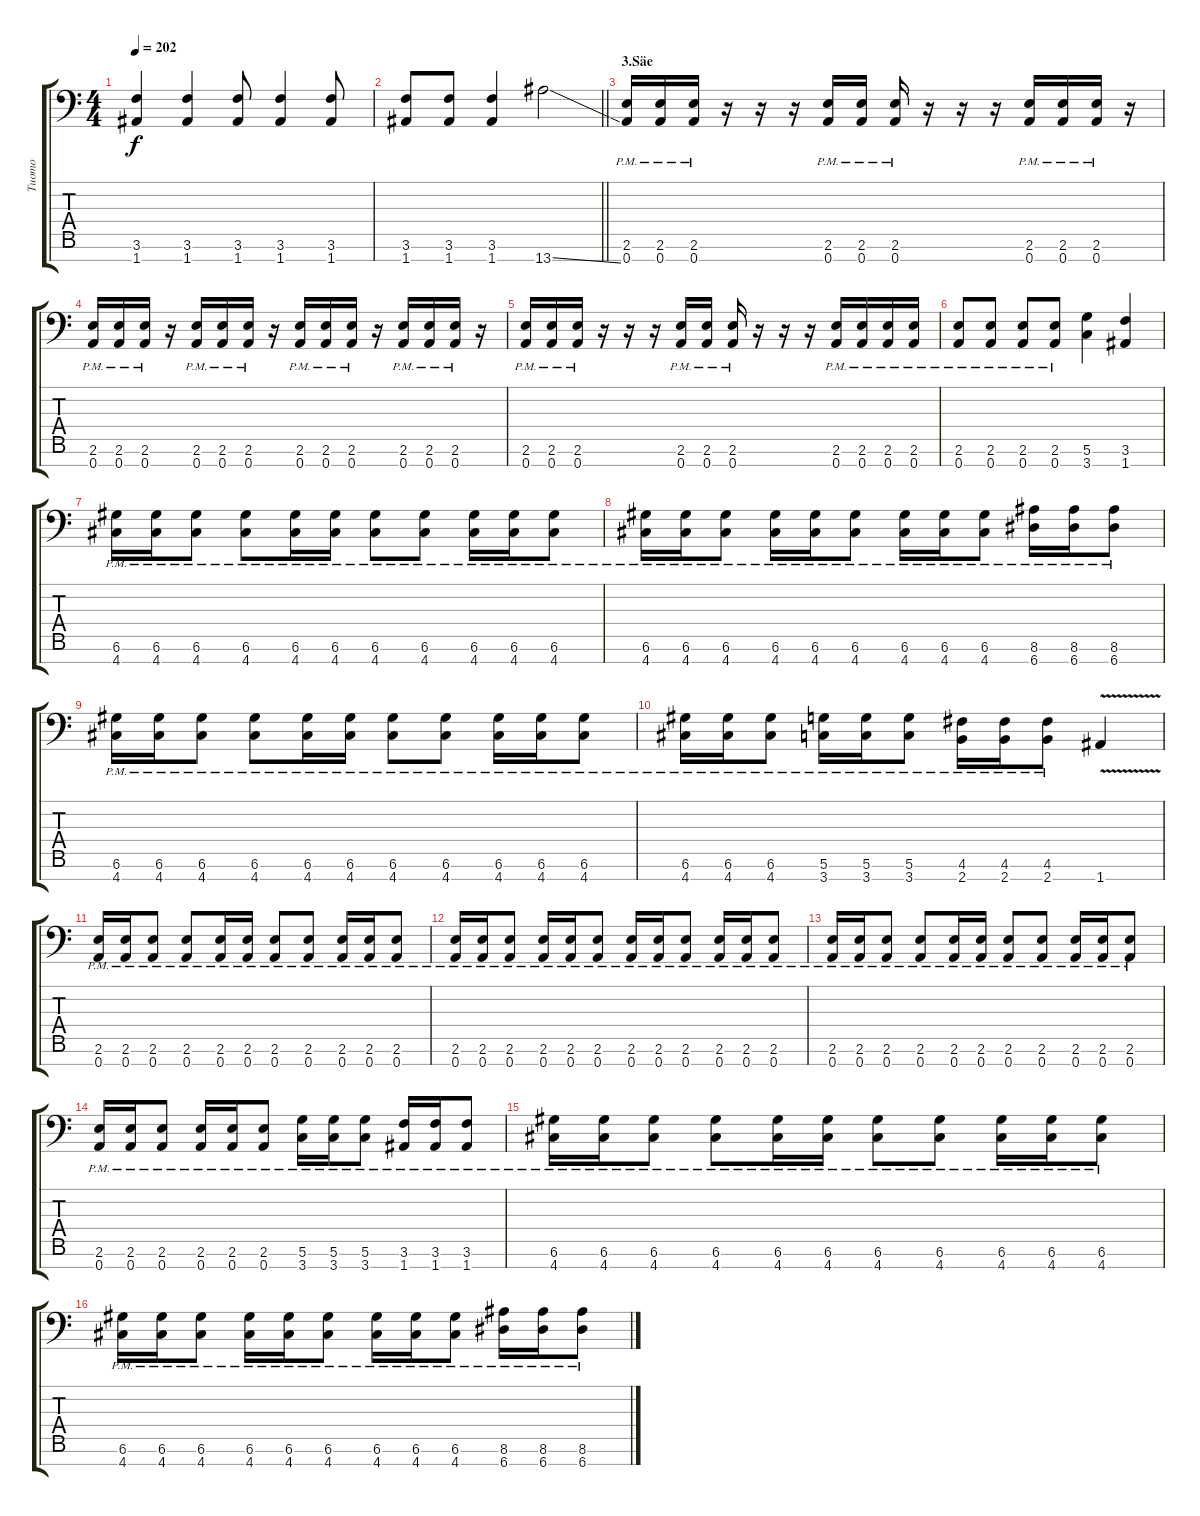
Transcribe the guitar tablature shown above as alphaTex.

\track ("Tuomo" "Tuomo") {instrument distortionguitar}
\staff {score tabs}
\tuning (E4 B3 G3 D3 A2 D2 A1) {hide}
\ts (4 4)
\tempo 202
\clef f4
\ks c
(3.6 1.7).4{dy f} (3.6 1.7).4 (3.6 1.7).8 (3.6 1.7).4 (3.6 1.7).8 |
\barLineRight lightlight
(3.6 1.7).8 (3.6 1.7).8 (3.6 1.7).4 13.7{ss}.2 |
\section ("" "3.Säe")
(2.6{pm} 0.7{pm}).16 (2.6{pm} 0.7{pm}).16 (2.6{pm} 0.7{pm}).16 r.16 r.16 r.16 (2.6{pm} 0.7{pm}).16 (2.6{pm} 0.7{pm}).16 (2.6{pm} 0.7{pm}).16 r.16 r.16 r.16 (2.6{pm} 0.7{pm}).16 (2.6{pm} 0.7{pm}).16 (2.6{pm} 0.7{pm}).16 r.16 |
(2.6{pm} 0.7{pm}).16 (2.6{pm} 0.7{pm}).16 (2.6{pm} 0.7{pm}).16 r.16 (2.6{pm} 0.7{pm}).16 (2.6{pm} 0.7{pm}).16 (2.6{pm} 0.7{pm}).16 r.16 (2.6{pm} 0.7{pm}).16 (2.6{pm} 0.7{pm}).16 (2.6{pm} 0.7{pm}).16 r.16 (2.6{pm} 0.7{pm}).16 (2.6{pm} 0.7{pm}).16 (2.6{pm} 0.7{pm}).16 r.16 |
(2.6{pm} 0.7{pm}).16 (2.6{pm} 0.7{pm}).16 (2.6{pm} 0.7{pm}).16 r.16 r.16 r.16 (2.6{pm} 0.7{pm}).16 (2.6{pm} 0.7{pm}).16 (2.6{pm} 0.7{pm}).16 r.16 r.16 r.16 (2.6{pm} 0.7{pm}).16 (2.6{pm} 0.7{pm}).16 (2.6{pm} 0.7{pm}).16 (2.6{pm} 0.7{pm}).16 |
(2.6{pm} 0.7{pm}).8 (2.6{pm} 0.7{pm}).8 (2.6{pm} 0.7{pm}).8 (2.6{pm} 0.7{pm}).8 (5.6 3.7).4 (3.6 1.7).4 |
(6.6{pm} 4.7{pm}).16 (6.6{pm} 4.7{pm}).16 (6.6{pm} 4.7{pm}).8 (6.6{pm} 4.7{pm}).8 (6.6{pm} 4.7{pm}).16 (6.6{pm} 4.7{pm}).16 (6.6{pm} 4.7{pm}).8 (6.6{pm} 4.7{pm}).8 (6.6{pm} 4.7{pm}).16 (6.6{pm} 4.7{pm}).16 (6.6{pm} 4.7{pm}).8 |
(6.6{pm} 4.7{pm}).16 (6.6{pm} 4.7{pm}).16 (6.6{pm} 4.7{pm}).8 (6.6{pm} 4.7{pm}).16 (6.6{pm} 4.7{pm}).16 (6.6{pm} 4.7{pm}).8 (6.6{pm} 4.7{pm}).16 (6.6{pm} 4.7{pm}).16 (6.6{pm} 4.7{pm}).8 (8.6{pm} 6.7{pm}).16 (8.6{pm} 6.7{pm}).16 (8.6{pm} 6.7{pm}).8 |
(6.6{pm} 4.7{pm}).16 (6.6{pm} 4.7{pm}).16 (6.6{pm} 4.7{pm}).8 (6.6{pm} 4.7{pm}).8 (6.6{pm} 4.7{pm}).16 (6.6{pm} 4.7{pm}).16 (6.6{pm} 4.7{pm}).8 (6.6{pm} 4.7{pm}).8 (6.6{pm} 4.7{pm}).16 (6.6{pm} 4.7{pm}).16 (6.6{pm} 4.7{pm}).8 |
(6.6{pm} 4.7{pm}).16 (6.6{pm} 4.7{pm}).16 (6.6{pm} 4.7{pm}).8 (5.6{pm} 3.7{pm}).16 (5.6{pm} 3.7{pm}).16 (5.6{pm} 3.7{pm}).8 (4.6{pm} 2.7{pm}).16 (4.6{pm} 2.7{pm}).16 (4.6{pm} 2.7{pm}).8 1.7{v}.4 |
(2.6{pm} 0.7{pm}).16 (2.6{pm} 0.7{pm}).16 (2.6{pm} 0.7{pm}).8 (2.6{pm} 0.7{pm}).8 (2.6{pm} 0.7{pm}).16 (2.6{pm} 0.7{pm}).16 (2.6{pm} 0.7{pm}).8 (2.6{pm} 0.7{pm}).8 (2.6{pm} 0.7{pm}).16 (2.6{pm} 0.7{pm}).16 (2.6{pm} 0.7{pm}).8 |
(2.6{pm} 0.7{pm}).16 (2.6{pm} 0.7{pm}).16 (2.6{pm} 0.7{pm}).8 (2.6{pm} 0.7{pm}).16 (2.6{pm} 0.7{pm}).16 (2.6{pm} 0.7{pm}).8 (2.6{pm} 0.7{pm}).16 (2.6{pm} 0.7{pm}).16 (2.6{pm} 0.7{pm}).8 (2.6{pm} 0.7{pm}).16 (2.6{pm} 0.7{pm}).16 (2.6{pm} 0.7{pm}).8 |
(2.6{pm} 0.7{pm}).16 (2.6{pm} 0.7{pm}).16 (2.6{pm} 0.7{pm}).8 (2.6{pm} 0.7{pm}).8 (2.6{pm} 0.7{pm}).16 (2.6{pm} 0.7{pm}).16 (2.6{pm} 0.7{pm}).8 (2.6{pm} 0.7{pm}).8 (2.6{pm} 0.7{pm}).16 (2.6{pm} 0.7{pm}).16 (2.6{pm} 0.7{pm}).8 |
(2.6{pm} 0.7{pm}).16 (2.6{pm} 0.7{pm}).16 (2.6{pm} 0.7{pm}).8 (2.6{pm} 0.7{pm}).16 (2.6{pm} 0.7{pm}).16 (2.6{pm} 0.7{pm}).8 (5.6{pm} 3.7{pm}).16 (5.6{pm} 3.7{pm}).16 (5.6{pm} 3.7{pm}).8 (3.6{pm} 1.7{pm}).16 (3.6{pm} 1.7{pm}).16 (3.6{pm} 1.7{pm}).8 |
(6.6{pm} 4.7{pm}).16 (6.6{pm} 4.7{pm}).16 (6.6{pm} 4.7{pm}).8 (6.6{pm} 4.7{pm}).8 (6.6{pm} 4.7{pm}).16 (6.6{pm} 4.7{pm}).16 (6.6{pm} 4.7{pm}).8 (6.6{pm} 4.7{pm}).8 (6.6{pm} 4.7{pm}).16 (6.6{pm} 4.7{pm}).16 (6.6{pm} 4.7{pm}).8 |
(6.6{pm} 4.7{pm}).16 (6.6{pm} 4.7{pm}).16 (6.6{pm} 4.7{pm}).8 (6.6{pm} 4.7{pm}).16 (6.6{pm} 4.7{pm}).16 (6.6{pm} 4.7{pm}).8 (6.6{pm} 4.7{pm}).16 (6.6{pm} 4.7{pm}).16 (6.6{pm} 4.7{pm}).8 (8.6{pm} 6.7{pm}).16 (8.6{pm} 6.7{pm}).16 (8.6{pm} 6.7{pm}).8
